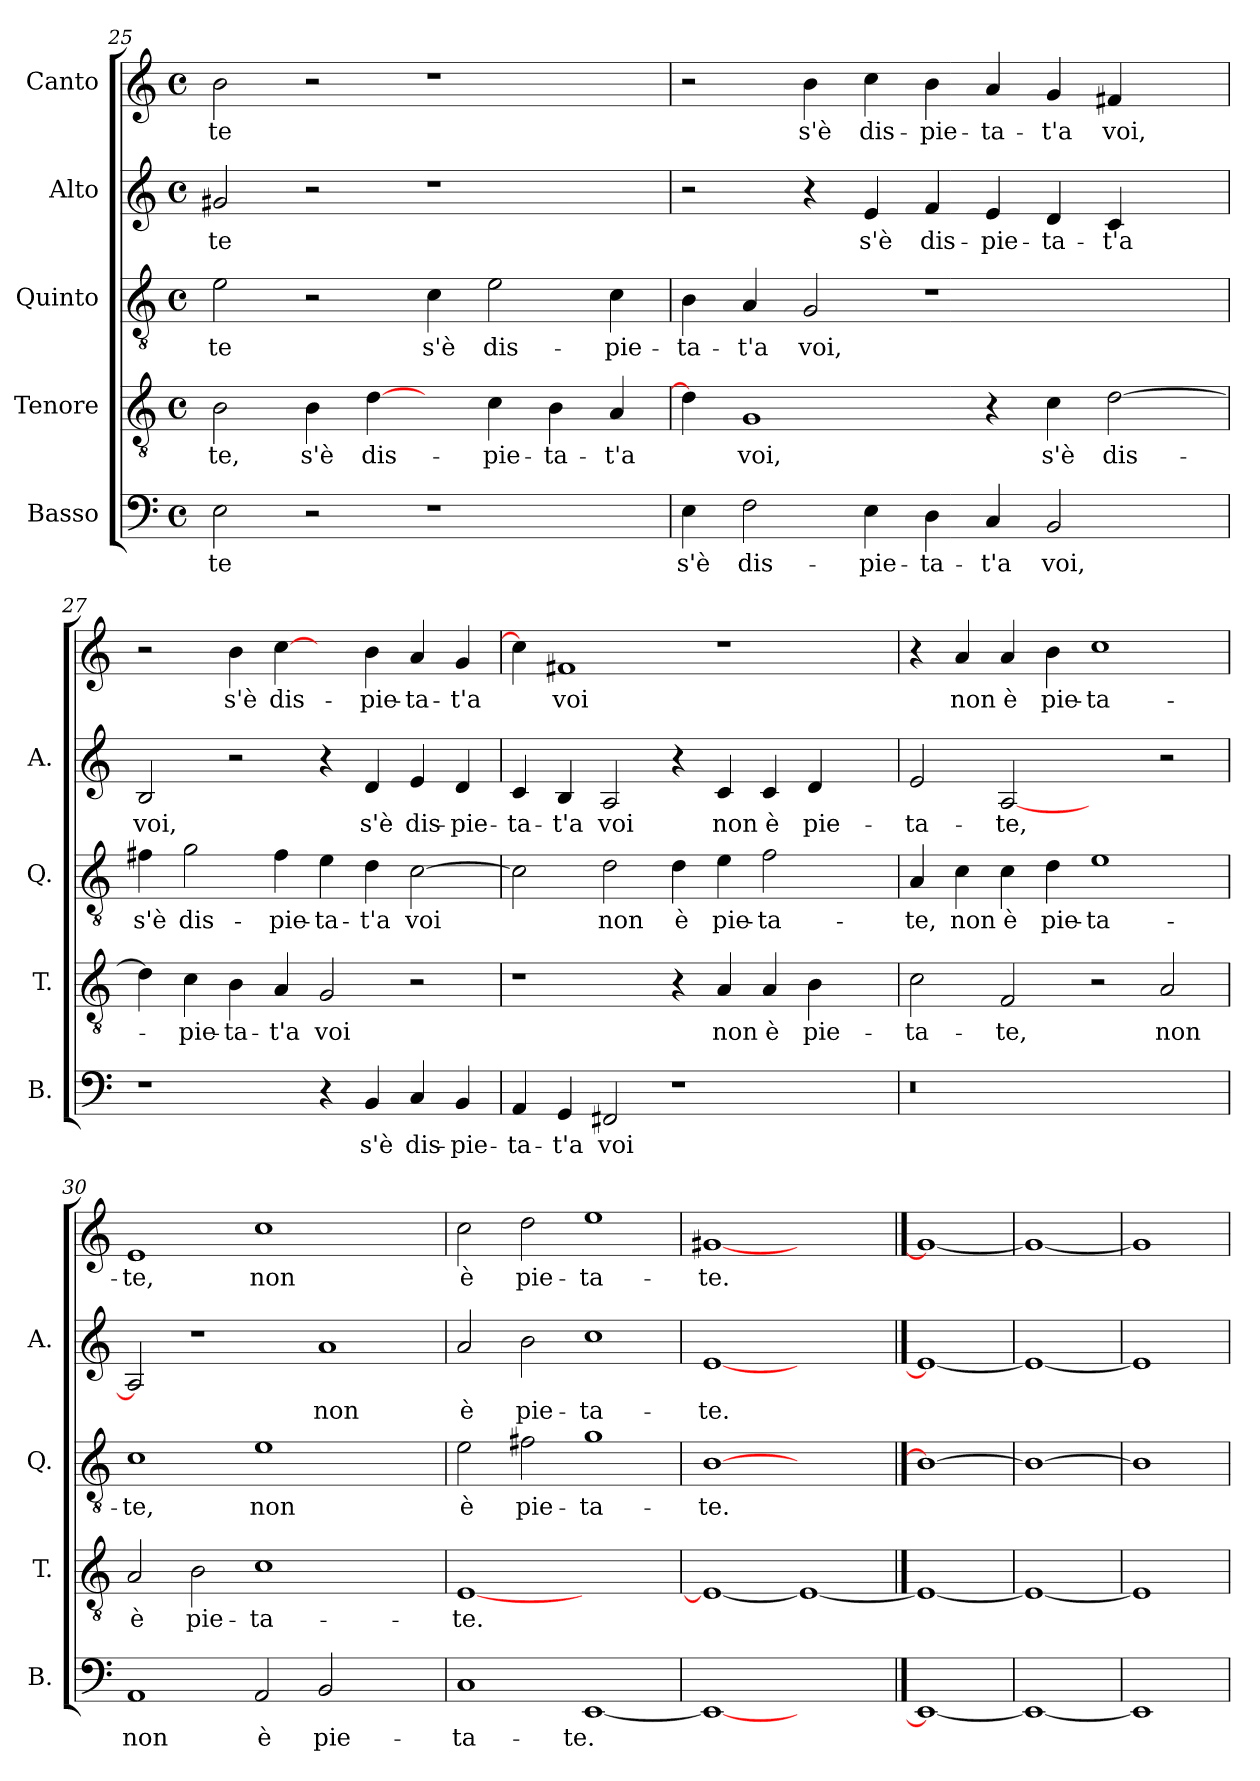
**kern	**text	**kern	**text	**kern	**text	**kern	**text	**kern	**text
*part5	*part5	*part4	*part4	*part3	*part3	*part2	*part2	*part1	*part1
*staff5	*staff5	*staff4	*staff4	*staff3	*staff3	*staff2	*staff2	*staff1	*staff1
*I"Basso	*	*I"Tenore	*	*I"Quinto	*	*I"Alto	*	*I"Canto	*
*I'B.	*	*I'T.	*	*I'Q.	*	*I'A.	*	*	*
*clefF4	*	*clefGv2	*	*clefGv2	*	*clefG2	*	*clefG2	*
*k[]	*	*k[]	*	*k[]	*	*k[]	*	*k[]	*
*C:	*	*C:	*	*C:	*	*C:	*	*C:	*
*M4/4	*	*M4/4	*	*M4/4	*	*M4/4	*	*M4/4	*
*met(c)	*	*met(c)	*	*met(c)	*	*met(c)	*	*met(c)	*
=25	=25	=25	=25	=25	=25	=25	=25	=25	=25
2E\	-te	2B\	-te,	2e\	-te	2g#X/	-te	2b\	-te
2r	.	4B\	s'è	2r	.	2r	.	2r	.
.	.	[4d\	dis-	.	.	.	.	.	.
1r	.	4ryy	.	4c\	s'è	1r	.	1r	.
.	.	4c\	-pie-	2e\	dis-	.	.	.	.
.	.	4B\	-ta-	.	.	.	.	.	.
.	.	4A/	-t'a	4c\	-pie-	.	.	.	.
=26	=26	=26	=26	=26	=26	=26	=26	=26	=26
4E\	s'è	4d\]	.	4B\	-ta-	2r	.	2r	.
2F\	dis-	1G/	voi,	4A/	-t'a	.	.	.	.
.	.	.	.	2G/	voi,	4r	.	4b\	s'è
4E\	-pie-	.	.	.	.	4e/	s'è	4cc\	dis-
4D\	-ta-	.	.	1r	.	4f/	dis-	4b\	-pie-
4C/	-t'a	4r	.	.	.	4e/	-pie-	4a/	-ta-
2BB/	voi,	4c\	s'è	.	.	4d/	-ta-	4g/	-t'a
.	.	[2d\	dis-	.	.	4c/	-t'a	4f#X/	voi,
4ryy	.	.	.	4ryy	.	4ryy	.	4ryy	.
=27	=27	=27	=27	=27	=27	=27	=27	=27	=27
1r	.	4d\]	.	4f#X\	s'è	2B/	voi,	2r	.
.	.	4c\	-pie-	2g\	dis-	.	.	.	.
.	.	4B\	-ta-	.	.	2r	.	4b\	s'è
.	.	4A/	-t'a	4f#\	-pie-	.	.	[4cc\	dis-
4r	.	2G/	voi	4e\	-ta-	4r	.	4ryy	.
4BB/	s'è	.	.	4d\	-t'a	4d/	s'è	4b\	-pie-
4C/	dis-	2r	.	[2c\	voi	4e/	dis-	4a/	-ta-
4BB/	-pie-	.	.	.	.	4d/	-pie-	4g/	-t'a
=28	=28	=28	=28	=28	=28	=28	=28	=28	=28
4AA/	-ta-	1r	.	2c\]	.	4c/	-ta-	4cc\]	.
4GG/	-t'a	.	.	.	.	4B/	-t'a	1f#X/	voi
2FF#X/	voi	.	.	2d\	non	2A/	voi	.	.
1r	.	4r	.	4d\	è	4r	.	.	.
.	.	4A/	non	4e\	pie-	4c/	non	1r	.
.	.	4A/	è	2f\	-ta-	4c/	è	.	.
.	.	4B\	pie-	.	.	4d/	pie-	.	.
4ryy	.	4ryy	.	4ryy	.	4ryy	.	.	.
=29	=29	=29	=29	=29	=29	=29	=29	=29	=29
!LO:N:vis=0	!	!	!	!	!	!	!	!	!
1r	.	2c\	-ta-	4A/	-te,	2e/	-ta-	4r	.
.	.	.	.	4c\	non	.	.	4a/	non
.	.	2F/	-te,	4c\	è	[2A/	-te,	4a/	è
.	.	.	.	4d\	pie-	.	.	4b\	pie-
1ryy	.	2r	.	1e\	-ta-	2ryy	.	1cc\	-ta-
.	.	2A/	non	.	.	2r	.	.	.
=30	=30	=30	=30	=30	=30	=30	=30	=30	=30
1AA/	non	2A/	è	1c\	-te,	2A/]	.	1e/	-te,
.	.	2B\	pie-	.	.	1r	.	.	.
2AA/	è	1c\	-ta-	1e\	non	.	.	1cc\	non
2BB/	pie-	.	.	.	.	1a/	non	.	.
2ryy	.	2ryy	.	2ryy	.	.	.	2ryy	.
=31	=31	=31	=31	=31	=31	=31	=31	=31	=31
1C/	-ta-	[1E/	-te.	2e\	è	2a/	è	2cc\	è
.	.	.	.	2f#X\	pie-	2b\	pie-	2dd\	pie-
[1EE/	-te.	1ryy	.	1g\	-ta-	1cc\	-ta-	1ee\	-ta-
=32	=32	=32	=32	=32	=32	=32	=32	=32	=32
1EE/_	.	1E/_	.	[1B\	-te.	[1e/	-te.	[1g#X/	-te.
1ryy	.	1E/_	.	1ryy	.	1ryy	.	1ryy	.
==33	==33	==33	==33	==33	==33	==33	==33	==33	==33
1EE/_	.	1E/_	.	1B\_	.	1e/_	.	1g#/_	.
=34	=34	=34	=34	=34	=34	=34	=34	=34	=34
1EE/_	.	1E/_	.	1B\_	.	1e/_	.	1g#/_	.
=35	=35	=35	=35	=35	=35	=35	=35	=35	=35
1EE/]	.	1E/]	.	1B\]	.	1e/]	.	1g#/]	.
=	=	=	=	=	=	=	=	=	=
*-	*-	*-	*-	*-	*-	*-	*-	*-	*-
